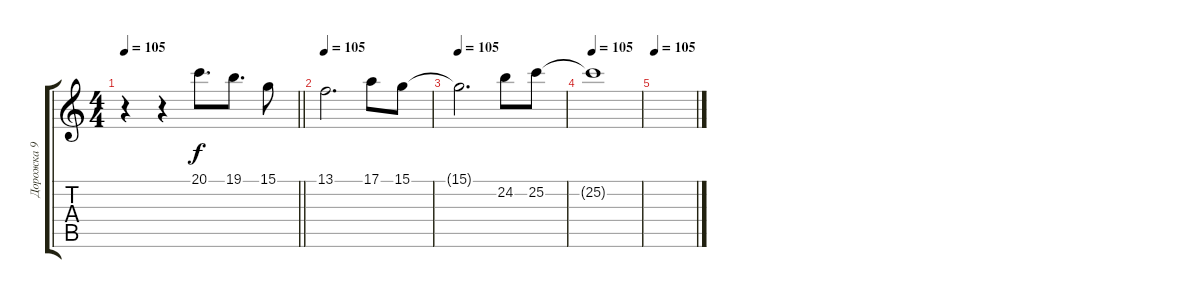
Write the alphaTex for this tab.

\track ("Дорожка 9" "Дорожка 9") {instrument blownbottle}
\staff {score tabs}
\tuning (E4 B3 G3 D3 A2 E2) {hide}
\ts (4 4)
\tempo 105
\clef g2
\barLineRight lightlight
\ks c
r.4{dy f} r.4 20.1.8{d} 19.1.8{d} 15.1.8 |
\tempo 105
13.1.2{d} 17.1.8 15.1.8 |
\tempo 105
15.1{t}.2{d} 24.2.8 25.2.8 |
\tempo 105
25.2{t}.1 |
\tempo 105
